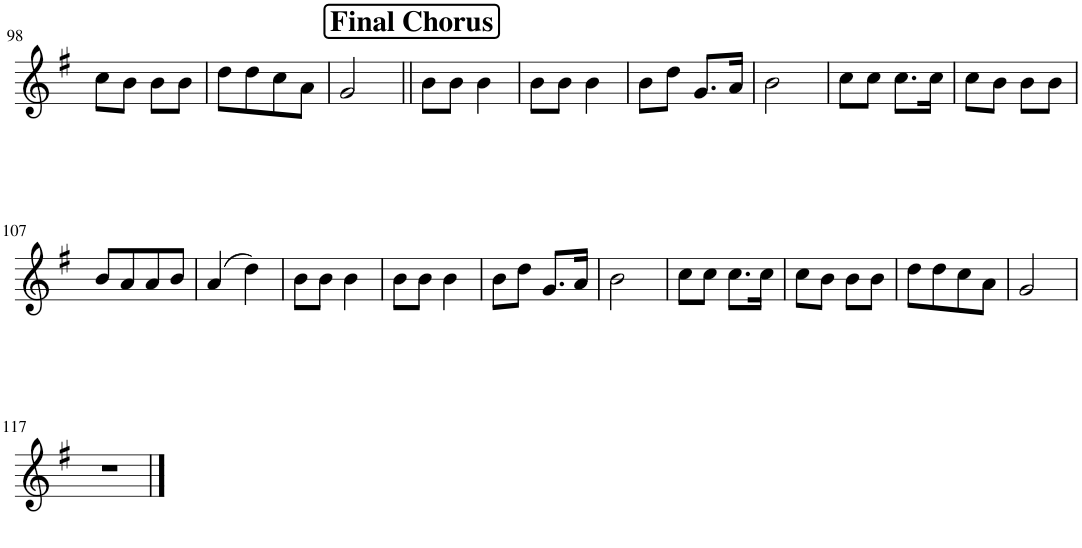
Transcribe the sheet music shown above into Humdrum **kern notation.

**kern
*part1
*staff1
*I"Glockenspiel
*I'Gl.
*clefG2
*Trd-14c-24
*k[f#]
*M2/4
=97
8cc\L
8cc\J
8.cc\L
16cc\Jk
!!LO:PB:g=z
=98
8cc\L
8b\J
8b\L
8b\J
=99
8dd\L
8dd\
8cc\
8a\J
=100
2g/
!!LO:REH:place=s1:a:B:cj:fs=14:t=Final Chorus
=101||
8b\L
8b\J
4b\
=102
8b\L
8b\J
4b\
=103
8b\L
8dd\J
8.g/L
16a/Jk
=104
2b\
=105
8cc\L
8cc\J
8.cc\L
16cc\Jk
=106
8cc\L
8b\J
8b\L
8b\J
!!LO:LB:g=z
=107
8b/L
8a/
8a/
8b/J
=108
(4a/
4dd\)
=109
8b\L
8b\J
4b\
=110
8b\L
8b\J
4b\
=111
8b\L
8dd\J
8.g/L
16a/Jk
=112
2b\
=113
8cc\L
8cc\J
8.cc\L
16cc\Jk
=114
8cc\L
8b\J
8b\L
8b\J
=115
8dd\L
8dd\
8cc\
8a\J
=116
2g/
=
*-
